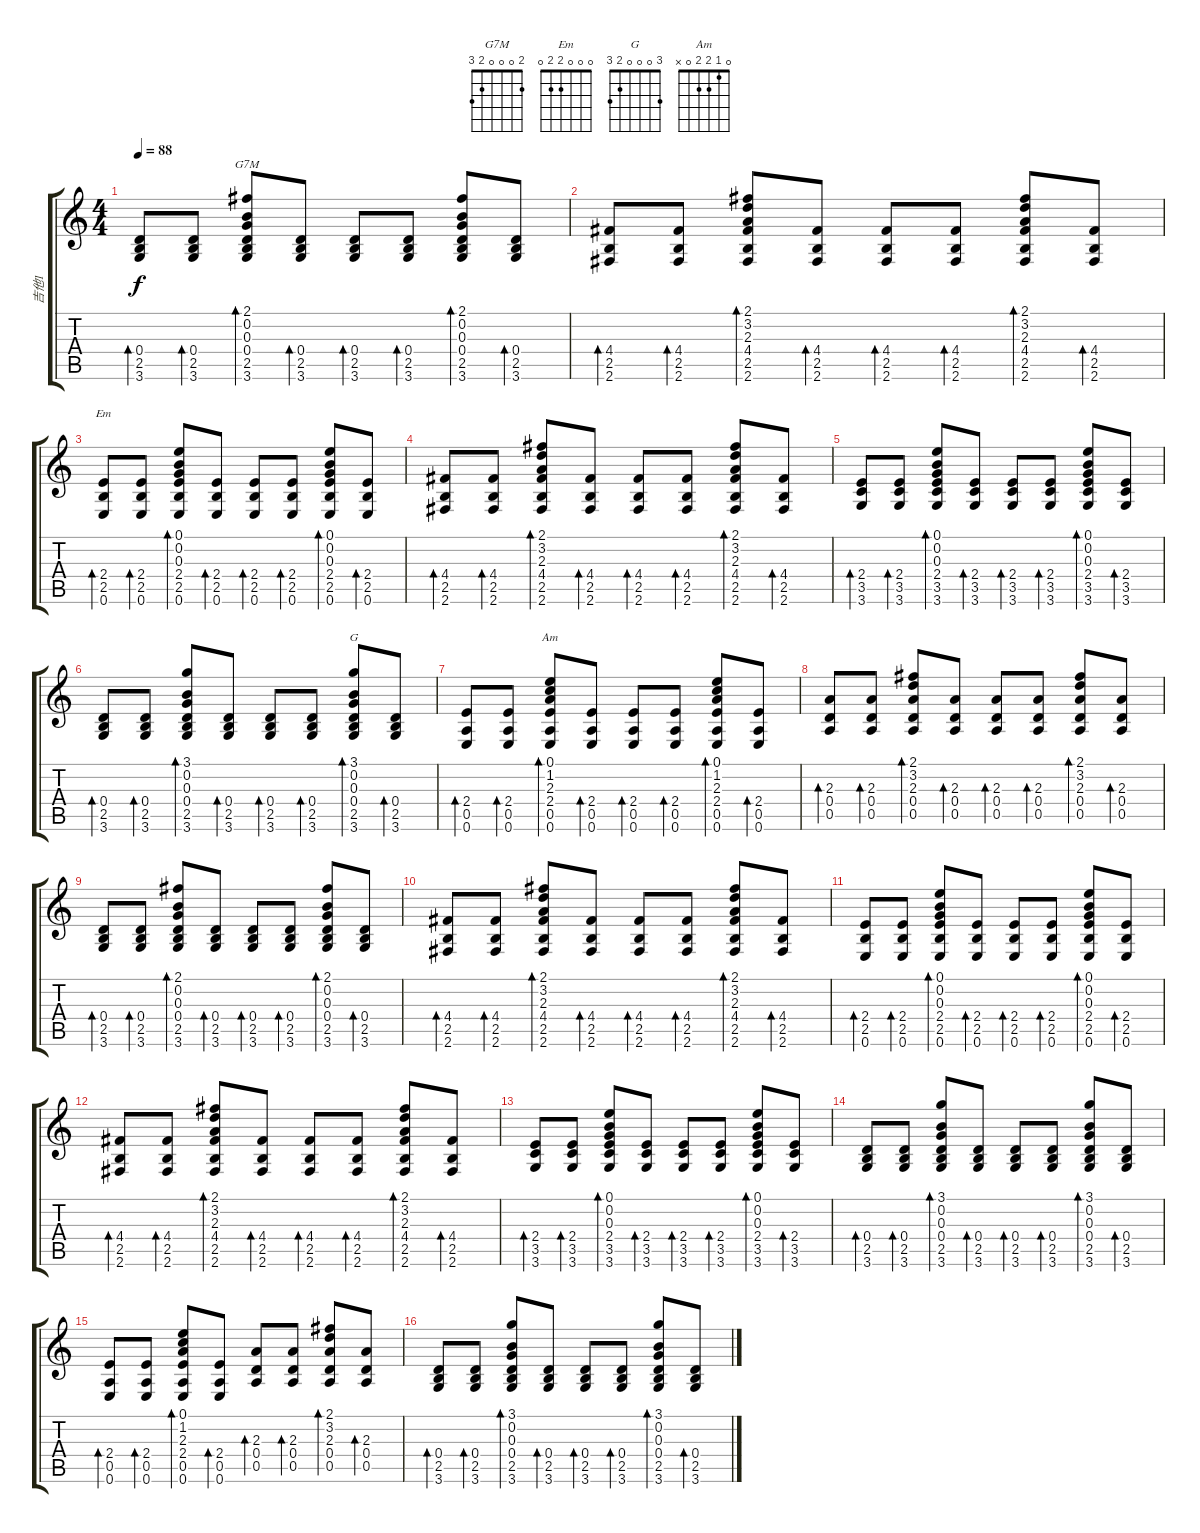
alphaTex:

\track ("吉他1" "吉他1") {instrument acousticguitarsteel}
\staff {score tabs}
\tuning (E4 B3 G3 D3 A2 E2) {hide}
\chord ("G7M" 2 0 0 0 2 3)
\chord ("Em" 0 0 0 2 2 0)
\chord ("G" 3 0 0 0 2 3)
\chord ("Am" 0 1 2 2 0 x)
\ts (4 4)
\tempo 88
\clef g2
\ks c
(0.4 2.5 3.6).8{bd 60 dy f instrument acousticguitarsteel} (0.4 2.5 3.6).8{bd 240} (2.1 0.2 0.3 0.4 2.5 3.6).8{bd 60 ch "G7M"} (0.4 2.5 3.6).8{bd 60} (0.4 2.5 3.6).8{bd 60} (0.4 2.5 3.6).8{bd 60} (2.1 0.2 0.3 0.4 2.5 3.6).8{bd 60} (0.4 2.5 3.6).8{bd 60} |
(4.4 2.5 2.6).8{bd 60} (4.4 2.5 2.6).8{bd 60} (2.1 3.2 2.3 4.4 2.5 2.6).8{bd 60} (4.4 2.5 2.6).8{bd 60} (4.4 2.5 2.6).8{bd 60} (4.4 2.5 2.6).8{bd 60} (2.1 3.2 2.3 4.4 2.5 2.6).8{bd 60} (4.4 2.5 2.6).8{bd 60} |
(2.4 2.5 0.6).8{bd 60 ch "Em"} (2.4 2.5 0.6).8{bd 60} (0.1 0.2 0.3 2.4 2.5 0.6).8{bd 60} (2.4 2.5 0.6).8{bd 60} (2.4 2.5 0.6).8{bd 60} (2.4 2.5 0.6).8{bd 60} (0.1 0.2 0.3 2.4 2.5 0.6).8{bd 60} (2.4 2.5 0.6).8{bd 60} |
(4.4 2.5 2.6).8{bd 60} (4.4 2.5 2.6).8{bd 60} (2.1 3.2 2.3 4.4 2.5 2.6).8{bd 60} (4.4 2.5 2.6).8{bd 60} (4.4 2.5 2.6).8{bd 60} (4.4 2.5 2.6).8{bd 60} (2.1 3.2 2.3 4.4 2.5 2.6).8{bd 60} (4.4 2.5 2.6).8{bd 60} |
(2.4 3.5 3.6).8{bd 60} (2.4 3.5 3.6).8{bd 60} (0.1 0.2 0.3 2.4 3.5 3.6).8{bd 60} (2.4 3.5 3.6).8{bd 60} (2.4 3.5 3.6).8{bd 60} (2.4 3.5 3.6).8{bd 60} (0.1 0.2 0.3 2.4 3.5 3.6).8{bd 60} (2.4 3.5 3.6).8{bd 60} |
(0.4 2.5 3.6).8{bd 60} (0.4 2.5 3.6).8{bd 60} (3.1 0.2 0.3 0.4 2.5 3.6).8{bd 60} (0.4 2.5 3.6).8{bd 60} (0.4 2.5 3.6).8{bd 60} (0.4 2.5 3.6).8{bd 60} (3.1 0.2 0.3 0.4 2.5 3.6).8{bd 60 ch "G"} (0.4 2.5 3.6).8{bd 60} |
(2.4 0.5 0.6).8{bd 60} (2.4 0.5 0.6).8{bd 60} (0.1 1.2 2.3 2.4 0.5 0.6).8{bd 60 ch "Am"} (2.4 0.5 0.6).8{bd 60} (2.4 0.5 0.6).8{bd 60} (2.4 0.5 0.6).8{bd 60} (0.1 1.2 2.3 2.4 0.5 0.6).8{bd 60} (2.4 0.5 0.6).8{bd 60} |
(2.3 0.4 0.5).8{bd 60} (2.3 0.4 0.5).8{bd 60} (2.1 3.2 2.3 0.4 0.5).8{bd 60} (2.3 0.4 0.5).8{bd 60} (2.3 0.4 0.5).8{bd 60} (2.3 0.4 0.5).8{bd 60} (2.1 3.2 2.3 0.4 0.5).8{bd 60} (2.3 0.4 0.5).8{bd 60} |
(0.4 2.5 3.6).8{bd 60} (0.4 2.5 3.6).8{bd 60} (2.1 0.2 0.3 0.4 2.5 3.6).8{bd 60} (0.4 2.5 3.6).8{bd 60} (0.4 2.5 3.6).8{bd 60} (0.4 2.5 3.6).8{bd 60} (2.1 0.2 0.3 0.4 2.5 3.6).8{bd 60} (0.4 2.5 3.6).8{bd 60} |
(4.4 2.5 2.6).8{bd 60} (4.4 2.5 2.6).8{bd 60} (2.1 3.2 2.3 4.4 2.5 2.6).8{bd 60} (4.4 2.5 2.6).8{bd 60} (4.4 2.5 2.6).8{bd 60} (4.4 2.5 2.6).8{bd 60} (2.1 3.2 2.3 4.4 2.5 2.6).8{bd 60} (4.4 2.5 2.6).8{bd 60} |
(2.4 2.5 0.6).8{bd 60} (2.4 2.5 0.6).8{bd 60} (0.1 0.2 0.3 2.4 2.5 0.6).8{bd 60} (2.4 2.5 0.6).8{bd 60} (2.4 2.5 0.6).8{bd 60} (2.4 2.5 0.6).8{bd 60} (0.1 0.2 0.3 2.4 2.5 0.6).8{bd 60} (2.4 2.5 0.6).8{bd 60} |
(4.4 2.5 2.6).8{bd 60} (4.4 2.5 2.6).8{bd 60} (2.1 3.2 2.3 4.4 2.5 2.6).8{bd 60} (4.4 2.5 2.6).8{bd 60} (4.4 2.5 2.6).8{bd 60} (4.4 2.5 2.6).8{bd 60} (2.1 3.2 2.3 4.4 2.5 2.6).8{bd 60} (4.4 2.5 2.6).8{bd 60} |
(2.4 3.5 3.6).8{bd 60} (2.4 3.5 3.6).8{bd 60} (0.1 0.2 0.3 2.4 3.5 3.6).8{bd 60} (2.4 3.5 3.6).8{bd 60} (2.4 3.5 3.6).8{bd 60} (2.4 3.5 3.6).8{bd 60} (0.1 0.2 0.3 2.4 3.5 3.6).8{bd 60} (2.4 3.5 3.6).8{bd 60} |
(0.4 2.5 3.6).8{bd 60} (0.4 2.5 3.6).8{bd 60} (3.1 0.2 0.3 0.4 2.5 3.6).8{bd 60} (0.4 2.5 3.6).8{bd 60} (0.4 2.5 3.6).8{bd 60} (0.4 2.5 3.6).8{bd 60} (3.1 0.2 0.3 0.4 2.5 3.6).8{bd 60} (0.4 2.5 3.6).8{bd 60} |
(2.4 0.5 0.6).8{bd 60} (2.4 0.5 0.6).8{bd 60} (0.1 1.2 2.3 2.4 0.5 0.6).8{bd 60} (2.4 0.5 0.6).8{bd 60} (2.3 0.4 0.5).8{bd 60} (2.3 0.4 0.5).8{bd 60} (2.1 3.2 2.3 0.4 0.5).8{bd 60} (2.3 0.4 0.5).8{bd 60} |
(0.4 2.5 3.6).8{bd 60} (0.4 2.5 3.6).8{bd 60} (3.1 0.2 0.3 0.4 2.5 3.6).8{bd 60} (0.4 2.5 3.6).8{bd 60} (0.4 2.5 3.6).8{bd 60} (0.4 2.5 3.6).8{bd 60} (3.1 0.2 0.3 0.4 2.5 3.6).8{bd 60} (0.4 2.5 3.6).8{bd 60}
